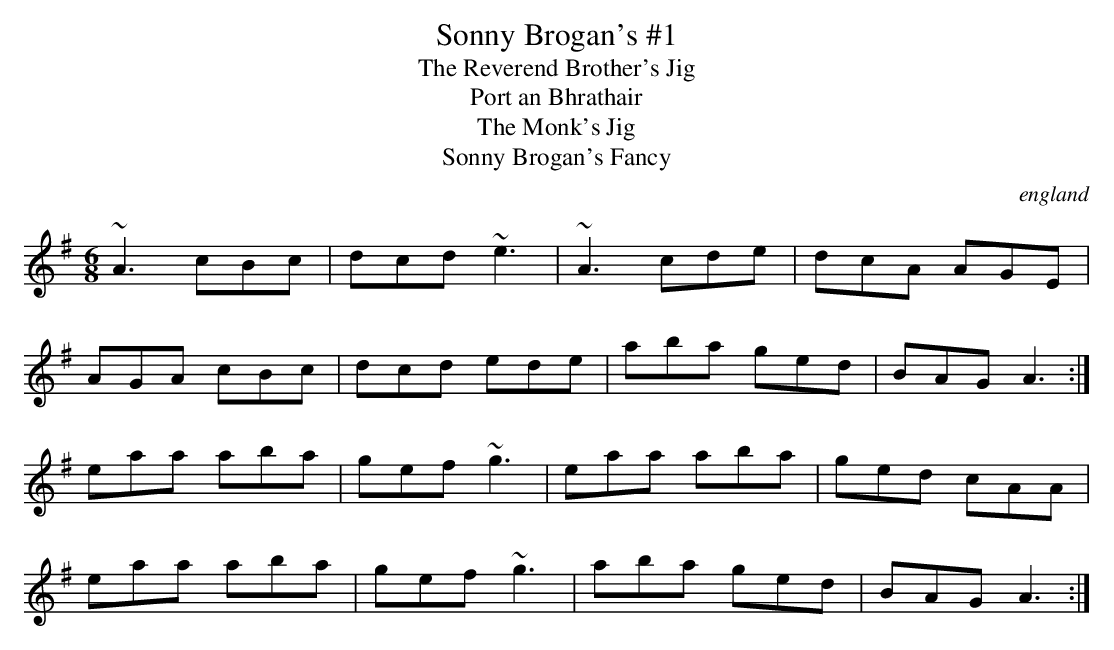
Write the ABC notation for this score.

X:1
T:Sonny Brogan's #1
T:Reverend Brother's Jig, The
T:Port an Bhrathair
T:Monk's Jig, The
T:Sonny Brogan's Fancy
O:england
M:6/8
L:1/8
K:Ador
~A3 cBc|dcd ~e3|~A3 cde|dcA AGE|
AGA cBc|dcd ede|aba ged|BAG A3:|
eaa aba|gef ~g3|eaa aba|ged cAA|
eaa aba|gef ~g3|aba ged|BAG A3:|
